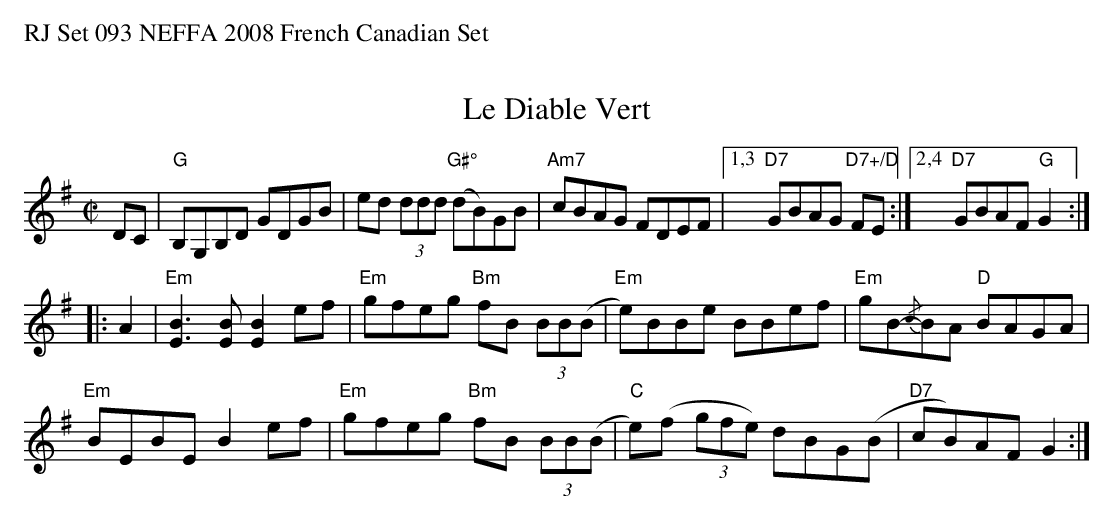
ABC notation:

X:1
T: Le Diable Vert
M: C|
L: 1/8
K: G
DC |\
"G"B,G,B,D GDGB | ed (3ddd "G#°"(dB)GB |\
"Am7"cBAG FDEF |["1,3" "D7"GBAG "D7+/D"FE :|["2,4" "D7"GBAF "G"G2 :|
|: A2 |\
"Em"[B3E3] [BE][B2E2] ef | "Em"gfeg "Bm"fB (3BB(B | "Em"e)BBe BBef | "Em"gB-{/c}BA "D"BAGA |
"Em"BEBE B2 ef | "Em"gfeg "Bm"fB (3BB(B | "C"e)(f (3gfe) dBG(B | "D7"cB)AF G2 :|
